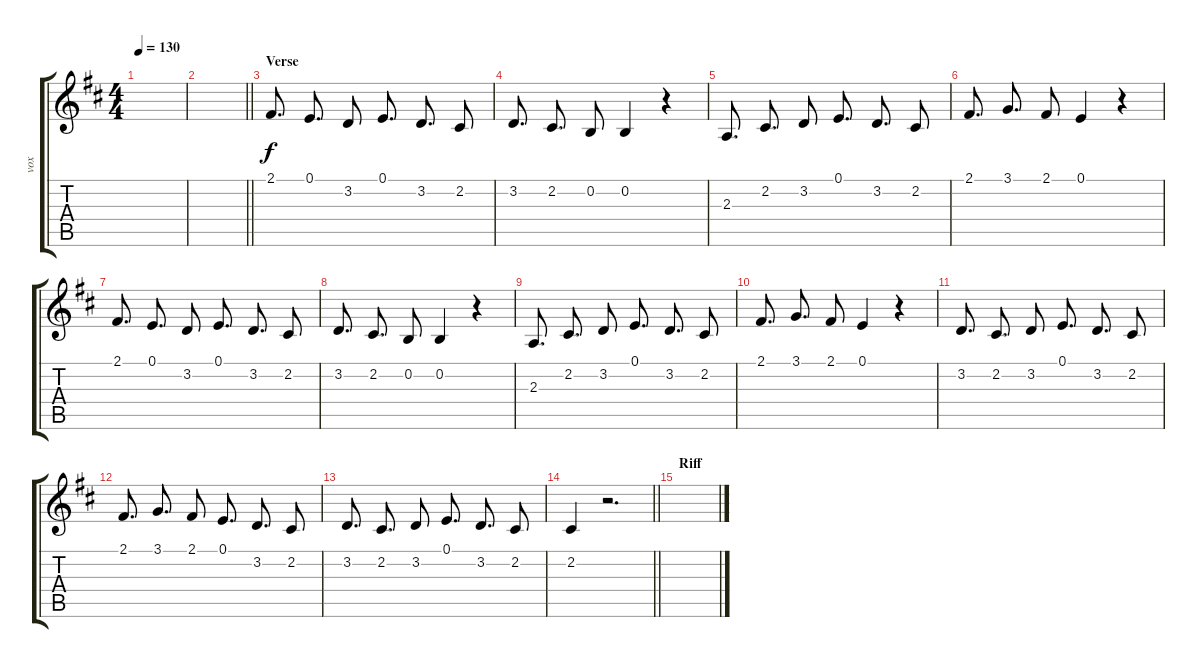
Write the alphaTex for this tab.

\track ("vox" "vox") {instrument stringensemble1}
\staff {score tabs}
\tuning (E4 B3 G3 D3 A2 E2) {hide}
\ts (4 4)
\tempo 130
\clef g2
\ks bminor
|
\barLineRight lightlight
|
\section ("" "Verse")
2.1.8{d beam split} 0.1.8{d} 3.2.8 0.1.8{d beam split} 3.2.8{d} 2.2.8 |
3.2.8{d beam split} 2.2.8{d} 0.2.8 0.2.4 r.4 |
2.3.8{d beam split} 2.2.8{d} 3.2.8 0.1.8{d beam split} 3.2.8{d} 2.2.8 |
2.1.8{d beam split} 3.1.8{d} 2.1.8 0.1.4 r.4 |
2.1.8{d beam split} 0.1.8{d} 3.2.8 0.1.8{d beam split} 3.2.8{d} 2.2.8 |
3.2.8{d beam split} 2.2.8{d} 0.2.8 0.2.4 r.4 |
2.3.8{d beam split} 2.2.8{d} 3.2.8 0.1.8{d beam split} 3.2.8{d} 2.2.8 |
2.1.8{d beam split} 3.1.8{d} 2.1.8 0.1.4 r.4 |
3.2.8{d beam split} 2.2.8{d} 3.2.8 0.1.8{d beam split} 3.2.8{d} 2.2.8 |
2.1.8{d beam split} 3.1.8{d} 2.1.8 0.1.8{d beam split} 3.2.8{d} 2.2.8 |
3.2.8{d beam split} 2.2.8{d} 3.2.8 0.1.8{d beam split} 3.2.8{d} 2.2.8 |
\barLineRight lightlight
2.2.4 r.2{d} |
\section ("" "Riff")
